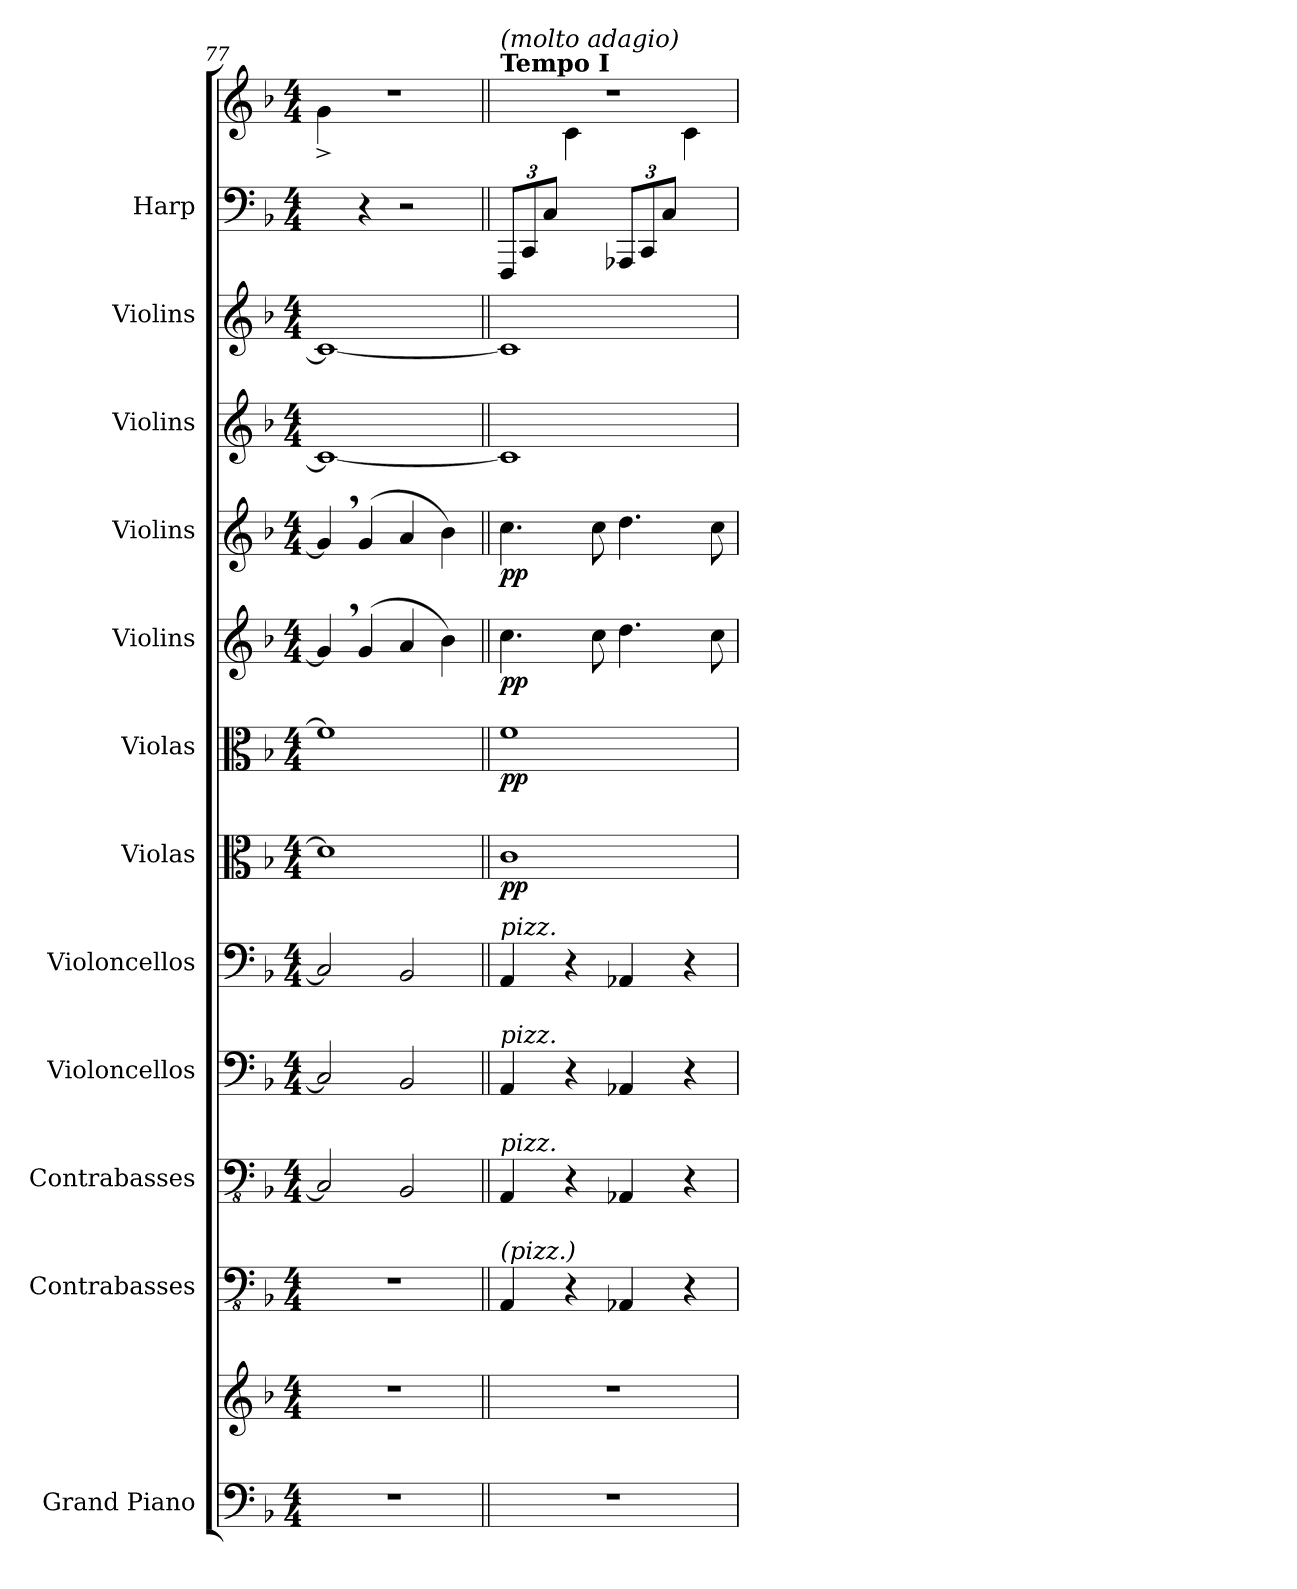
**kern	**kern	**kern	**kern	**kern	**kern	**kern	**dynam	**kern	**dynam	**kern	**dynam	**kern	**dynam	**kern	**kern	**kern	**kern
*part12	*part12	*part11	*part10	*part9	*part8	*part7	*part7	*part6	*part6	*part5	*part5	*part4	*part4	*part3	*part2	*part1	*part1
*staff14	*staff13	*staff12	*staff11	*staff10	*staff9	*staff8	*staff8	*staff7	*staff7	*staff6	*staff6	*staff5	*staff5	*staff4	*staff3	*staff2	*staff1
*I"Grand Piano	*	*I"Contrabasses	*I"Contrabasses	*I"Violoncellos	*I"Violoncellos	*I"Violas	*	*I"Violas	*	*I"Violins	*	*I"Violins	*	*I"Violins	*I"Violins	*I"Harp	*
*I'Pno.	*	*I'Cbs.	*I'Cbs.	*I'Vcs.	*I'Vcs.	*I'Vlas.	*	*I'Vlas.	*	*I'Vlns.	*	*I'Vlns.	*	*I'Vlns.	*I'Vlns.	*I'Hrp.	*
!!LO:PB:g=z
*clefF4	*clefG2	*clefFv4	*clefFv4	*clefF4	*clefF4	*clefC3	*	*clefC3	*	*clefG2	*	*clefG2	*	*clefG2	*clefG2	*clefF4	*clefG2
*k[b-]	*k[b-]	*k[b-]	*k[b-]	*k[b-]	*k[b-]	*k[b-]	*	*k[b-]	*	*k[b-]	*	*k[b-]	*	*k[b-]	*k[b-]	*k[b-]	*k[b-]
*M4/4	*M4/4	*M4/4	*M4/4	*M4/4	*M4/4	*M4/4	*	*M4/4	*	*M4/4	*	*M4/4	*	*M4/4	*M4/4	*M4/4	*M4/4
=77	=77	=77	=77	=77	=77	=77	=77	=77	=77	=77	=77	=77	=77	=77	=77	=77	=77
*	*	*	*	*	*	*	*	*	*	*	*	*	*	*	*	*	*^
1r	1r	1r	2CC/]	2C/]	2C/]	1d]	.	1f]	.	4g,/]	.	4g,/]	.	1c_	1c_	4ryy	1r	4g^\
.	.	.	.	.	.	.	.	.	.	(4g/	.	(4g/	.	.	.	4r	.	2.ryy
.	.	.	2BBB-/	2BB-/	2BB-/	.	.	.	.	4a/	.	4a/	.	.	.	2r	.	.
.	.	.	.	.	.	.	.	.	.	4b-\)	.	4b-\)	.	.	.	.	.	.
=78||	=78||	=78||	=78||	=78||	=78||	=78||	=78||	=78||	=78||	=78||	=78||	=78||	=78||	=78||	=78||	=78||	=78||	=78||
*	*	*	*	*	*	*	*	*	*	*	*	*	*	*	*	*Xbrackettup	*	*
*	*	*	*	*	*	*	*	*	*	*	*	*	*	*	*	*	*MM40	*
!	!	!	!	!	!	!	!	!	!	!	!	!	!	!	!	!	!LO:TX:a:B:t=Tempo I	!
!	!	!	!	!	!	!	!	!	!	!	!	!	!	!	!	!	!LO:TX:a:i:t=(molto adagio)	!
!	!	!	!	!	!LO:TX:a:i:t=pizz.	!	!	!	!	!	!	!	!	!	!	!	!	!
!	!	!	!	!LO:TX:a:i:t=pizz.	!	!	!	!	!	!	!	!	!	!	!	!	!	!
!	!	!	!LO:TX:a:i:t=pizz.	!	!	!	!	!	!	!	!	!	!	!	!	!	!	!
!	!	!LO:TX:a:i:t=(pizz.)	!	!	!	!	!	!	!	!	!	!	!	!	!	!	!	!
!	!	!	!	!	!	!	!LO:DY:b	!	!LO:DY:b	!	!LO:DY:b	!	!LO:DY:b	!	!	!	!	!
1r	1r	4AAA/	4AAA/	4AA/	4AA/	1c	pp	1f	pp	4.cc\	pp	4.cc\	pp	1c]	1c]	12FFF/L	1r	4ryy
.	.	.	.	.	.	.	.	.	.	.	.	.	.	.	.	12CC/	.	.
.	.	.	.	.	.	.	.	.	.	.	.	.	.	.	.	12C/J	.	.
.	.	4r	4r	4r	4r	.	.	.	.	.	.	.	.	.	.	4ryy	.	4c\
.	.	.	.	.	.	.	.	.	.	8cc\	.	8cc\	.	.	.	.	.	.
.	.	4AAA-X/	4AAA-X/	4AA-X/	4AA-X/	.	.	.	.	4.dd\	.	4.dd\	.	.	.	12AAA-X/L	.	4ryy
.	.	.	.	.	.	.	.	.	.	.	.	.	.	.	.	12CC/	.	.
.	.	.	.	.	.	.	.	.	.	.	.	.	.	.	.	12C/J	.	.
.	.	4r	4r	4r	4r	.	.	.	.	.	.	.	.	.	.	4ryy	.	4c\
.	.	.	.	.	.	.	.	.	.	8cc\	.	8cc\	.	.	.	.	.	.
*	*	*	*	*	*	*	*	*	*	*	*	*	*	*	*	*	*v	*v
=	=	=	=	=	=	=	=	=	=	=	=	=	=	=	=	=	=
*-	*-	*-	*-	*-	*-	*-	*-	*-	*-	*-	*-	*-	*-	*-	*-	*-	*-
